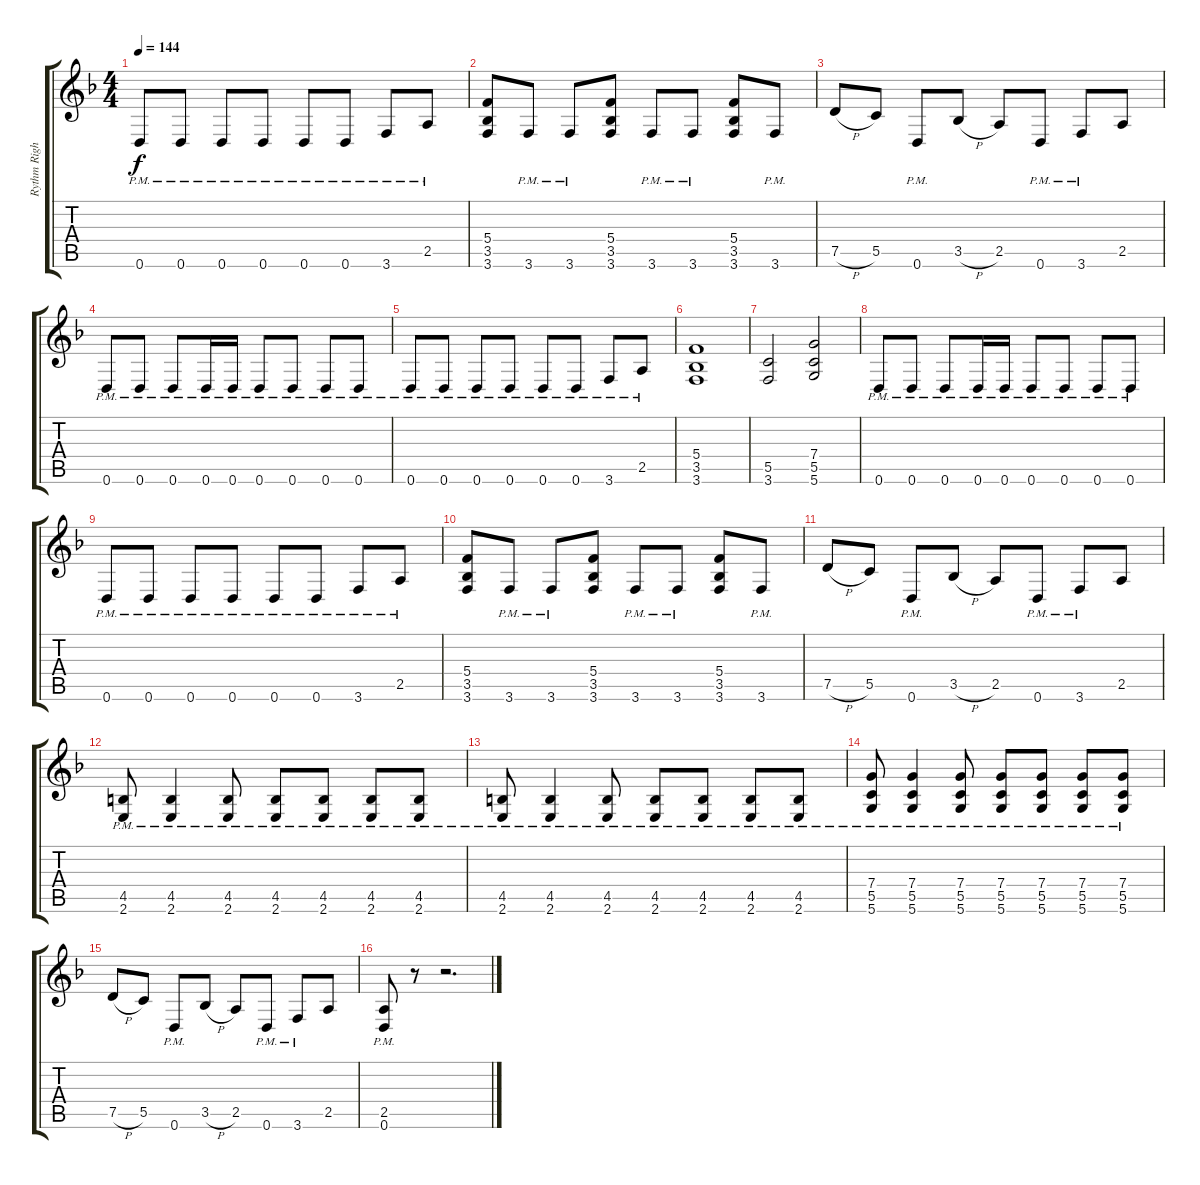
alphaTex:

\track ("Rythm Right Channel" "Rythm Righ") {instrument distortionguitar}
\staff {score tabs}
\tuning (D4 A3 F3 C3 G2 D2) {hide}
\ts (4 4)
\tempo 144
\clef g2
\ks dminor
0.6{pm}.8{dy f} 0.6{pm}.8 0.6{pm}.8 0.6{pm}.8 0.6{pm}.8 0.6{pm}.8 3.6{pm}.8 2.5{pm}.8 |
(5.4 3.5 3.6).8 3.6{pm}.8 3.6{pm}.8 (5.4 3.5 3.6).8 3.6{pm}.8 3.6{pm}.8 (5.4 3.5 3.6).8 3.6{pm}.8 |
7.5{h}.8 5.5.8 0.6{pm}.8 3.5{h}.8 2.5.8 0.6{pm}.8 3.6{pm}.8 2.5.8 |
0.6{pm}.8 0.6{pm}.8 0.6{pm}.8 0.6{pm}.16 0.6{pm}.16 0.6{pm}.8 0.6{pm}.8 0.6{pm}.8 0.6{pm}.8 |
0.6{pm}.8 0.6{pm}.8 0.6{pm}.8 0.6{pm}.8 0.6{pm}.8 0.6{pm}.8 3.6{pm}.8 2.5{pm}.8 |
(5.4 3.5 3.6).1 |
(5.5 3.6).2 (7.4 5.5 5.6).2 |
0.6{pm}.8 0.6{pm}.8 0.6{pm}.8 0.6{pm}.16 0.6{pm}.16 0.6{pm}.8 0.6{pm}.8 0.6{pm}.8 0.6{pm}.8 |
0.6{pm}.8 0.6{pm}.8 0.6{pm}.8 0.6{pm}.8 0.6{pm}.8 0.6{pm}.8 3.6{pm}.8 2.5{pm}.8 |
(5.4 3.5 3.6).8 3.6{pm}.8 3.6{pm}.8 (5.4 3.5 3.6).8 3.6{pm}.8 3.6{pm}.8 (5.4 3.5 3.6).8 3.6{pm}.8 |
7.5{h}.8 5.5.8 0.6{pm}.8 3.5{h}.8 2.5.8 0.6{pm}.8 3.6{pm}.8 2.5.8 |
(4.5{pm} 2.6{pm}).8 (4.5{pm} 2.6{pm}).4 (4.5{pm} 2.6{pm}).8 (4.5{pm} 2.6{pm}).8 (4.5{pm} 2.6{pm}).8 (4.5{pm} 2.6{pm}).8 (4.5{pm} 2.6{pm}).8 |
(4.5{pm} 2.6{pm}).8 (4.5{pm} 2.6{pm}).4 (4.5{pm} 2.6{pm}).8 (4.5{pm} 2.6{pm}).8 (4.5{pm} 2.6{pm}).8 (4.5{pm} 2.6{pm}).8 (4.5{pm} 2.6{pm}).8 |
(7.4{pm} 5.5{pm} 5.6{pm}).8 (7.4{pm} 5.5{pm} 5.6{pm}).4 (7.4{pm} 5.5{pm} 5.6{pm}).8 (7.4{pm} 5.5{pm} 5.6{pm}).8 (7.4{pm} 5.5{pm} 5.6{pm}).8 (7.4{pm} 5.5{pm} 5.6{pm}).8 (7.4{pm} 5.5{pm} 5.6{pm}).8 |
7.5{h}.8 5.5.8 0.6{pm}.8 3.5{h}.8 2.5.8 0.6{pm}.8 3.6{pm}.8 2.5.8 |
(2.5{pm} 0.6{pm}).8 r.8 r.2{d}
